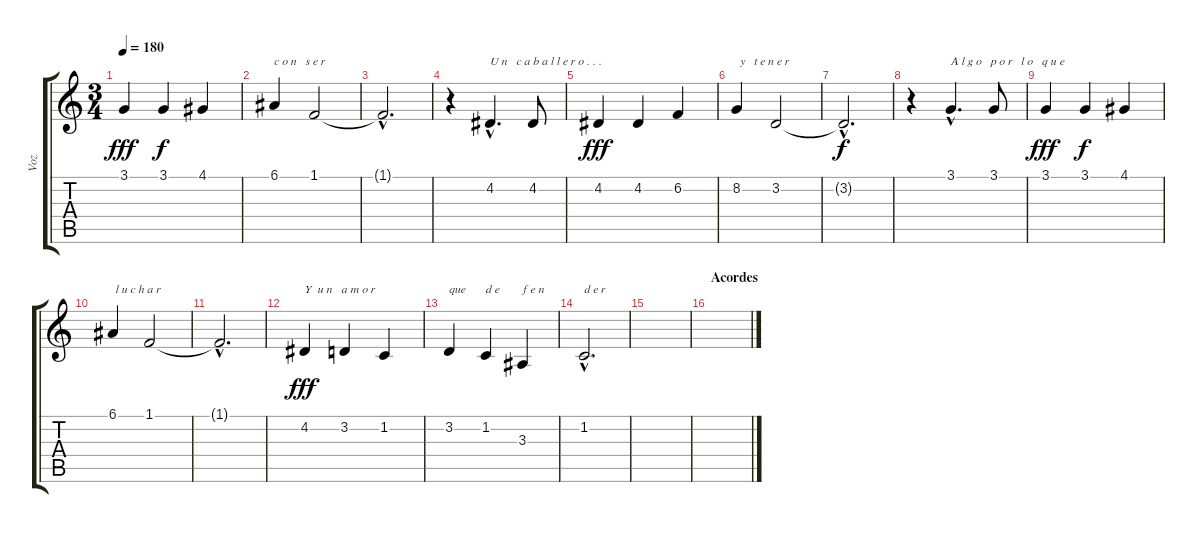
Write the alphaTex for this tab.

\track ("Voz" "Voz") {instrument pad4choir}
\staff {score tabs}
\tuning (E4 B3 G3 D3 A2 E2) {hide}
\ts (3 4)
\tempo 180
\clef g2
\ks c
3.1.4{dy fff} 3.1.4{dy f} 4.1.4 |
6.1.4{txt "c o n   s e r"} 1.1.2 |
1.1{hac t}.2{d} |
r.4 4.2{hac}.4{d txt "U n   c a b a l l e r o . . ."} 4.2.8 |
4.2.4{dy fff} 4.2.4 6.2.4 |
8.2.4{txt " y   t e n e r"} 3.2.2 |
3.2{hac t}.2{d dy f} |
r.4 3.1{hac}.4{d txt "A l g o   p o r   l o   q u e"} 3.1.8 |
3.1.4{dy fff} 3.1.4{dy f} 4.1.4 |
6.1.4{txt " l u c h a r"} 1.1.2 |
1.1{hac t}.2{d} |
4.2.4{txt "Y  u n   a m o r" dy fff} 3.2.4 1.2.4 |
3.2.4{txt "que"} 1.2.4{txt "d e"} 3.3.4{txt "f e n"} |
1.2{hac}.2{d txt "d e r"} |
|
\section ("" "Acordes")
